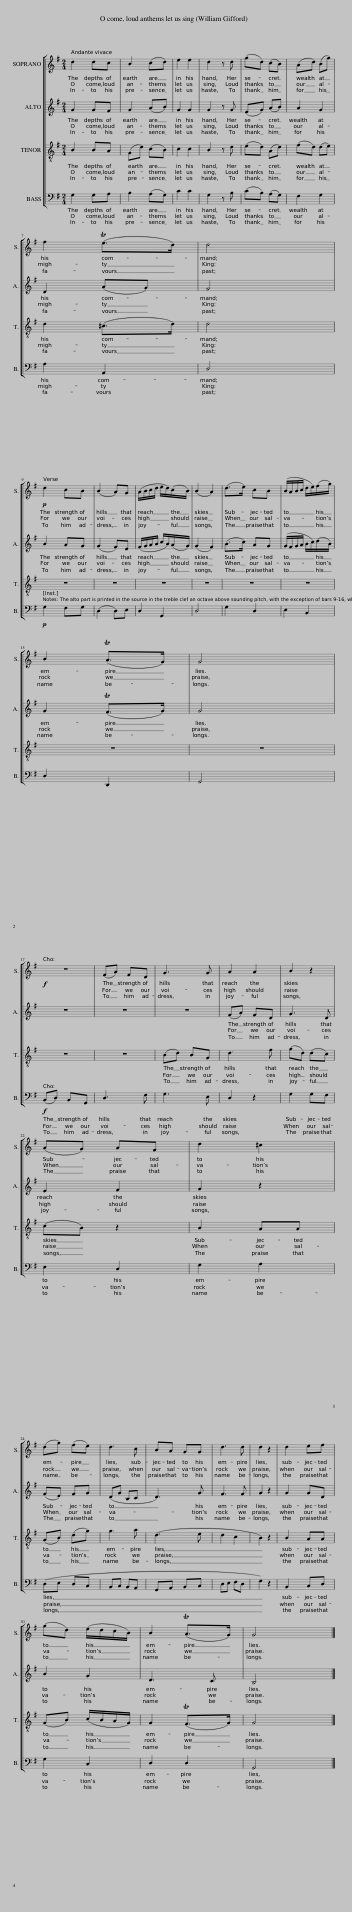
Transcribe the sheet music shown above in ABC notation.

X:1
%%score [ 1 2 3 4 ]
L:1/8
M:2/4
I:linebreak $
K:G
V:1 treble
V:2 treble
V:3 treble-8 transpose=-12
V:4 bass
V:1
 d2 dc | B2 (cd) | e2 e2 | d2 z d | (gd) (cB) | %5
 (Ad) (Bg) |$ f2 (Te>d) | d4 |$!p! d2 cB | (B2 A)G | %10
 (A/B/c/d/ e/d/)(c/B/) | (B2 A2) | (d>e) cB | (B/A/B/c/ d/e/)(f/g/) |$ B2 (TA>G) | %15
 G4 |$!f! z4 | (FA) FD | G3 G | A2 A2 | %20
 B2 z2 |$ (AG) AF | d2 ^c2 |$ (dg) (fe) | d3 c | %25
 BA GG | d3 d | d2 z2 | d2 ef |$ (gd) (e/d/c/B/) | %30
 B2 (TA>G) | G4 |] %32
V:2
 G2 GF | G2 (AB) | G2 G2 | G2 z G | (EG) (AB) | %5
 A2 G2 |$ D2 (AG) | F4 |$ B2 AG | (G2 F)E | %10
 (F/G/A/B/ c/B/)(A/G/) | (G2 F2) | (B>c) AG | (G/F/G/A/ B/c/)(d/B/) |$ G2 (TF>G) | %15
 G4 |$ z4 | z4 | z4 | (FA) FD | %20
 G3 D |$ E2 F2 | G2 z2 |$ (FE) FG | (DG B,C | %25
 D3) G | F3 F | G2 z2 | G2 GD |$ B2 G2 | %30
 D3 C | B,4 |] %32
V:3
 B2 BA | (Gd) (cB) | c2 c2 | B2 z d | (ed) (Ad) | %5
 (fd) (de) |$ d2 (^c>d) | d4 |$ z4 | z4 | %10
 z4 | z4 | z4 | z4 |$ z4 | %15
 z4 |$ z4 | z4 | (Bd) BG | d3 f | %20
 (gd) (dc) |$ (cB) z2 | B2 AA |$ (GB) (dg) | g3 a | %25
 (d3 e | d2 c2 | B2) z2 | B2 AA |$ (GB) (c/B/A/G/) | %30
 G2 (TF>G) | G4 |] %32
V:4
 G,2 G,A, | B,2 (A,G,) | C2 C2 | G,2 z B, | (CB,) (A,G,) | %5
 F,2 G,2 |$ A,2 A,,2 | D,4 |$!p! G,2 F,G, | (D,2 D,)E, | %10
 D,2 G,,2 | D,4 | G,2 D,2 | E,2 B,,2 |$ D,2 D,,2 | %15
 G,,4 |$!f! (B,,D,) B,,G,, | D,3 F, | G,3 E, | D,2 z2 | %20
 G,2 G,F, |$ E,2 D,2 | G,2 A,2 |$ (D,E, D,C, | B,,C, B,,A,, | %25
 G,,A,, B,,C, | D,E, F,D, | G,2) z2 | B,,2 C,D, |$ G,2 C,2 | %30
 D,2 D,2 | G,,4 |] %32
